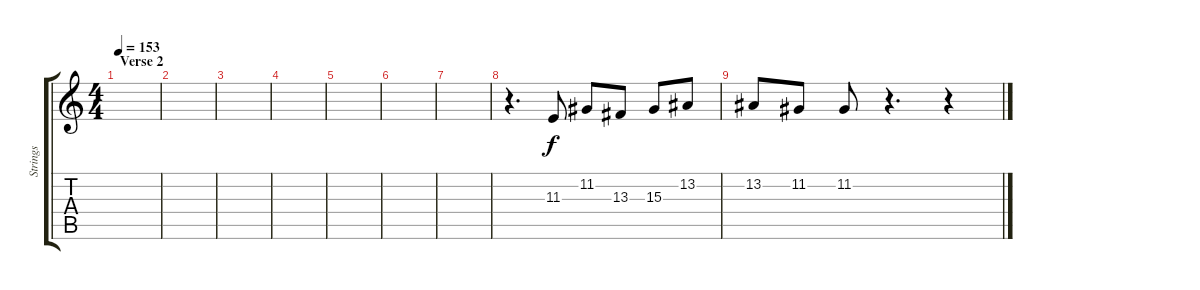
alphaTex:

\track ("Strings" "Strings") {instrument stringensemble1}
\staff {score tabs}
\tuning (D4 A3 F3 C3 G2 C2) {hide}
\ts (4 4)
\section ("" "Verse 2")
\tempo 153
\clef g2
\ks c
|
|
|
|
|
|
|
r.4{d} 11.3.8 11.2.8 13.3.8 15.3.8 13.2.8 |
13.2.8 11.2.8 11.2.8 r.4{d} r.4
